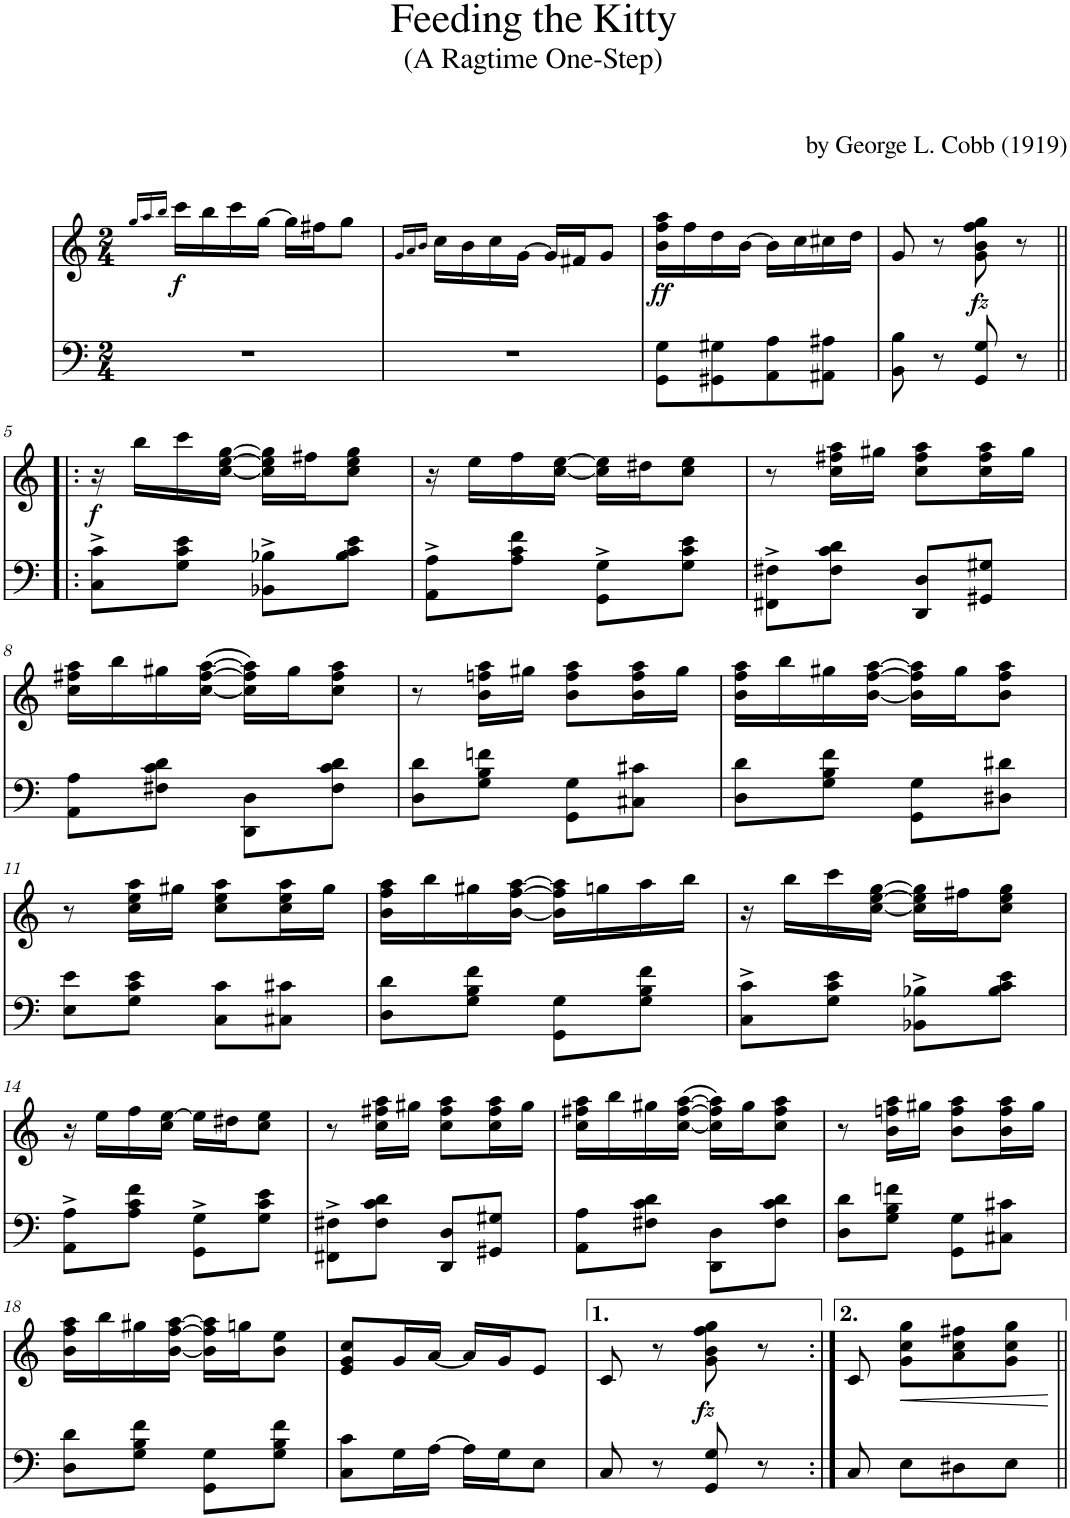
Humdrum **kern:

**kern	**kern	**dynam
*part2	*part1	*part1
*staff2	*staff1	*staff1
*I"Piano	*I"Piano	*
*I'Pno	*I'Pno	*
*clefF4	*clefG2	*
*k[]	*k[]	*
*M2/4	*M2/4	*
=1	=1	=1
.	16qgg/LL	.
.	16qaa/	.
.	16qbb/JJ	.
!	!	!LO:DY:b
2r	16ccc\LL	f
.	16bb\	.
.	16ccc\	.
.	[16gg\JJ	.
.	16gg\LL]	.
.	16ff#X\J	.
.	8gg\J	.
=2	=2	=2
.	16qg/LL	.
.	16qa/	.
.	16qb/JJ	.
2r	16cc\LL	.
.	16b\	.
.	16cc\	.
.	[16g\JJ	.
.	16g/LL]	.
.	16f#X/J	.
.	8g/J	.
=3	=3	=3
!	!	!LO:DY:b
8GG\ 8G\L	16b\ 16ff\ 16aa\LL	ff
.	16ff\	.
8GG#X\ 8G#X\	16dd\	.
.	[16b\JJ	.
8AA\ 8A\	16b\LL]	.
.	16cc\	.
8AA#X\ 8A#X\J	16cc#X\	.
.	16dd\JJ	.
=4	=4	=4
8BB\ 8B\	8g/	.
8r	8r	.
!	!	!LO:DY:b
8GG/ 8G/	8g\ 8b\ 8ff\ 8gg\	fz
8r	8r	.
!!LO:LB:g=z
=5!|:	=5!|:	=5!|:
!	!	!LO:DY:b
8C\^ 8c\^L	16r	f
.	16bb\LL	.
8G\ 8c\ 8e\J	16ccc\	.
.	[16cc\ [16ee\ [16gg\JJ	.
8BB-X\^ 8B-X\^L	16cc\] 16ee\] 16gg\]LL	.
.	16ff#X\J	.
8B-\ 8c\ 8e\J	8cc\ 8ee\ 8gg\J	.
=6	=6	=6
8AA\^ 8A\^L	16r	.
.	16ee\LL	.
8A\ 8c\ 8f\J	16ff\	.
.	[16cc\ [16ee\JJ	.
8GG\^ 8G\^L	16cc\] 16ee\]LL	.
.	16dd#X\J	.
8G\ 8c\ 8e\J	8cc\ 8ee\J	.
=7	=7	=7
8FF#X\^ 8F#X\^L	8r	.
8F#\ 8c\ 8d\J	16cc\ 16ff#X\ 16aa\LL	.
.	16gg#X\JJ	.
8DD/ 8D/L	8cc\ 8ff#\ 8aa\L	.
8GG#X/ 8G#X/J	16cc\ 16ff#\ 16aa\L	.
.	16gg#\JJ	.
!!LO:LB:g=z
=8	=8	=8
8AA\ 8A\L	16cc\ 16ff#X\ 16aa\LL	.
.	16bb\	.
8F#X\ 8c\ 8d\J	16gg#X\	.
.	([16cc\ [16ff#\ [16aa\JJ	.
8DD\ 8D\L	16cc\] 16ff#\] 16aa\]LL)	.
.	16gg#\J	.
8F#\ 8c\ 8d\J	8cc\ 8ff#\ 8aa\J	.
=9	=9	=9
8D\ 8d\L	8r	.
8G\ 8B\ 8fn\J	16b\ 16ffn\ 16aa\LL	.
.	16gg#X\JJ	.
8GG\ 8G\L	8b\ 8ff\ 8aa\L	.
8C#X\ 8c#X\J	16b\ 16ff\ 16aa\L	.
.	16gg#\JJ	.
=10	=10	=10
8D\ 8d\L	16b\ 16ff\ 16aa\LL	.
.	16bb\	.
8G\ 8B\ 8f\J	16gg#X\	.
.	[16b\ [16ff\ [16aa\JJ	.
8GG\ 8G\L	16b\] 16ff\] 16aa\]LL	.
.	16gg#\J	.
8D#X\ 8d#X\J	8b\ 8ff\ 8aa\J	.
!!LO:LB:g=z
=11	=11	=11
8E\ 8e\L	8r	.
8G\ 8c\ 8e\J	16cc\ 16ee\ 16aa\LL	.
.	16gg#X\JJ	.
8C\ 8c\L	8cc\ 8ee\ 8aa\L	.
8C#X\ 8c#X\J	16cc\ 16ee\ 16aa\L	.
.	16gg#\JJ	.
=12	=12	=12
8D\ 8d\L	16b\ 16ff\ 16aa\LL	.
.	16bb\	.
8G\ 8B\ 8f\J	16gg#X\	.
.	[16b\ [16ff\ [16aa\JJ	.
8GG\ 8G\L	16b\] 16ff\] 16aa\]LL	.
.	16ggn\	.
8G\ 8B\ 8f\J	16aa\	.
.	16bb\JJ	.
=13	=13	=13
8C\^ 8c\^L	16r	.
.	16bb\LL	.
8G\ 8c\ 8e\J	16ccc\	.
.	[16cc\ [16ee\ [16gg\JJ	.
8BB-X\^ 8B-X\^L	16cc\] 16ee\] 16gg\]LL	.
.	16ff#X\J	.
8B-\ 8c\ 8e\J	8cc\ 8ee\ 8gg\J	.
!!LO:LB:g=z
=14	=14	=14
8AA\^ 8A\^L	16r	.
.	16ee\LL	.
8A\ 8c\ 8f\J	16ff\	.
.	16cc\ [16ee\JJ	.
8GG\^ 8G\^L	16ee\LL]	.
.	16dd#X\J	.
8G\ 8c\ 8e\J	8cc\ 8ee\J	.
=15	=15	=15
8FF#X\^ 8F#X\^L	8r	.
8F#\ 8c\ 8d\J	16cc\ 16ff#X\ 16aa\LL	.
.	16gg#X\JJ	.
8DD/ 8D/L	8cc\ 8ff#\ 8aa\L	.
8GG#X/ 8G#X/J	16cc\ 16ff#\ 16aa\L	.
.	16gg#\JJ	.
=16	=16	=16
8AA\ 8A\L	16cc\ 16ff#X\ 16aa\LL	.
.	16bb\	.
8F#X\ 8c\ 8d\J	16gg#X\	.
.	([16cc\ [16ff#\ [16aa\JJ	.
8DD\ 8D\L	16cc\] 16ff#\] 16aa\]LL)	.
.	16gg#\J	.
8F#\ 8c\ 8d\J	8cc\ 8ff#\ 8aa\J	.
=17	=17	=17
8D\ 8d\L	8r	.
8G\ 8B\ 8fn\J	16b\ 16ffn\ 16aa\LL	.
.	16gg#X\JJ	.
8GG\ 8G\L	8b\ 8ff\ 8aa\L	.
8C#X\ 8c#X\J	16b\ 16ff\ 16aa\L	.
.	16gg#\JJ	.
!!LO:LB:g=z
=18	=18	=18
8D\ 8d\L	16b\ 16ff\ 16aa\LL	.
.	16bb\	.
8G\ 8B\ 8f\J	16gg#X\	.
.	[16b\ [16ff\ [16aa\JJ	.
8GG\ 8G\L	16b\] 16ff\] 16aa\]LL	.
.	16ggn\J	.
8G\ 8B\ 8f\J	8b\ 8ee\J	.
=19	=19	=19
8C\ 8c\L	8e/ 8g/ 8cc/L	.
16G\L	16g/L	.
[16A\JJ	[16a/JJ	.
16A\LL]	16a/LL]	.
16G\J	16g/J	.
8E\J	8e/J	.
=20	=20	=20
8C/	8c/	.
8r	8r	.
!	!	!LO:DY:b
8GG/ 8G/	8g\ 8b\ 8ff\ 8gg\	fz
8r	8r	.
=21:|!	=21:|!	=21:|!
8C/	8c/	.
!	!	!LO:HP:b
8E\L	8g\ 8cc\ 8gg\L	<
8D#X\	8a\ 8cc\ 8ff#X\	.
8E\J	8g\ 8cc\ 8gg\J	.
.	.	[
=||	=||	=||
*-	*-	*-
